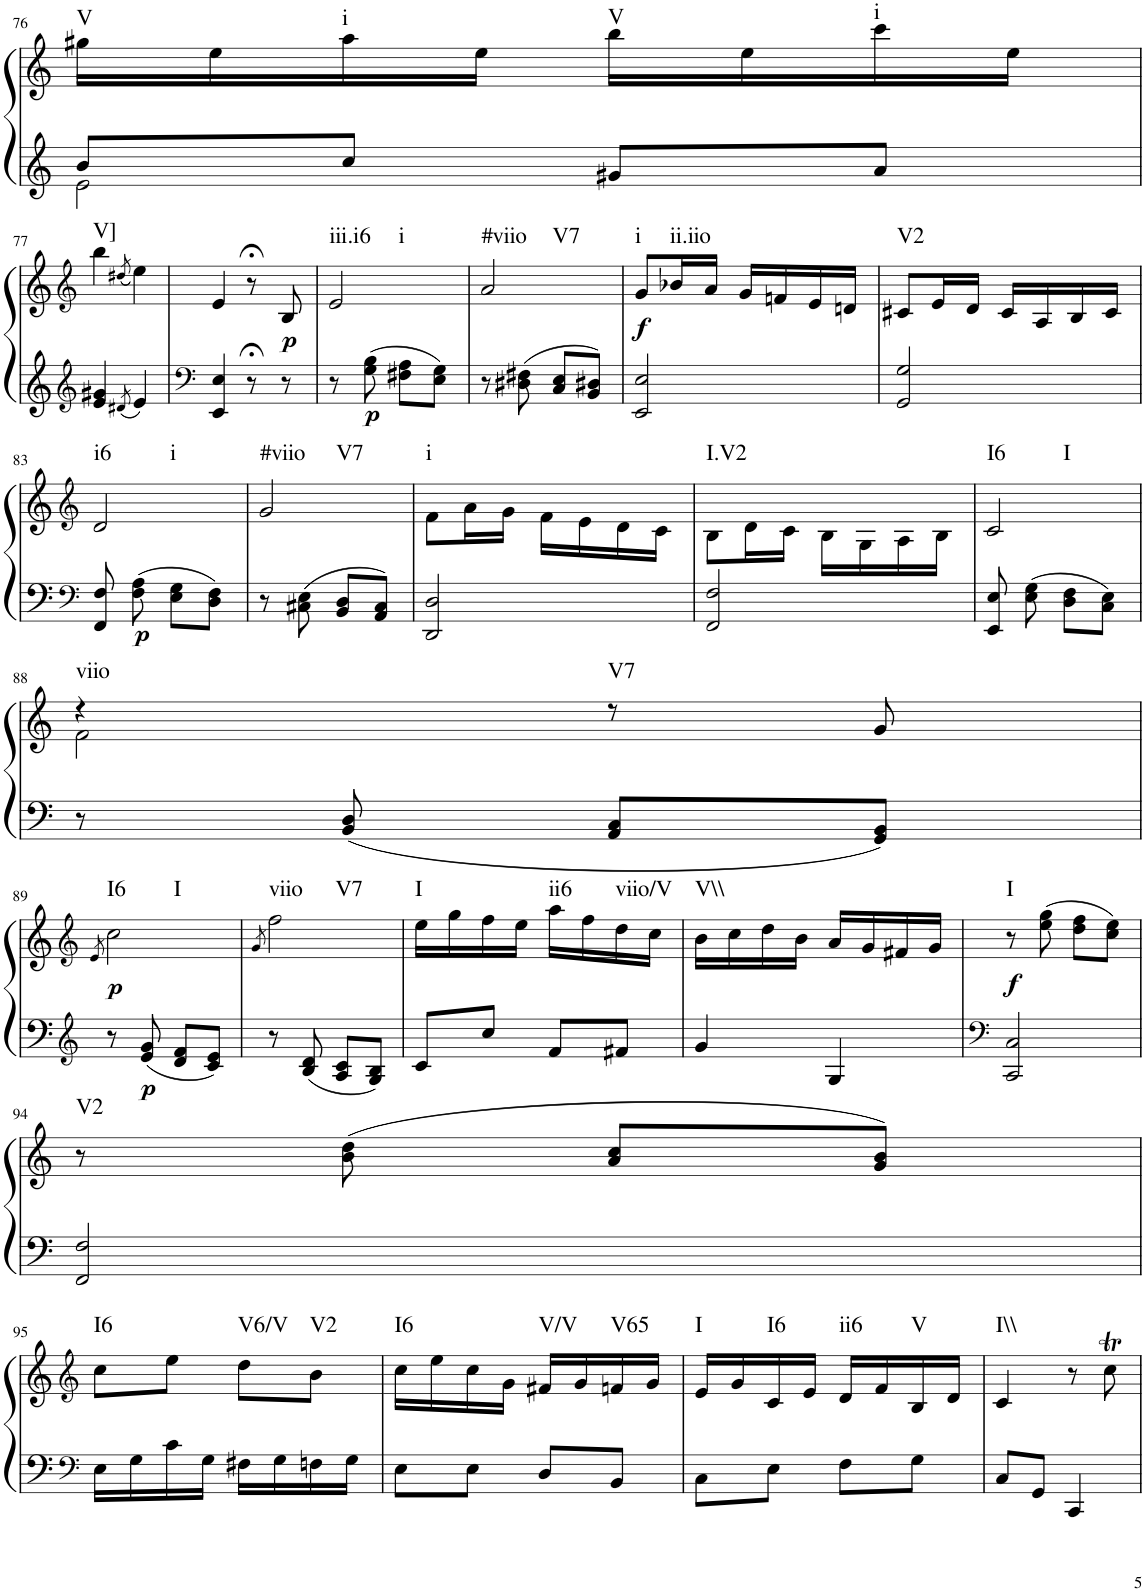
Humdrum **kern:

**kern	**kern	**dynam	**harte
*part1	*part1	*part1	*part1
*staff2	*staff1	*staff1/2	*
*I"Klavier linke Hand	*	*	*
!!LO:PB:g=z
*clefG2	*clefG2	*	*
*k[]	*k[]	*	*
*M2/4	*M2/4	*	*
=76	=76	=76	=76
*^	*	*	*
!	!	!	!	!LO:H:kt=V
8b/L	2e\	16gg#X\LL	.	N
.	.	16ee\	.	.
!	!	!	!	!LO:H:kt=i
8cc/J	.	16aa\	.	N
.	.	16ee\JJ	.	.
!	!	!	!	!LO:H:kt=V
8g#X/L	.	16bb\LL	.	N
.	.	16ee\	.	.
!	!	!	!	!LO:H:kt=i
8a/J	.	16ccc\	.	N
.	.	16ee\JJ	.	.
*v	*v	*	*	*
!!LO:LB:g=z
=77	=77	=77	=77
*clefG2	*clefG2	*	*
!	!	!	!LO:H:kt=V]
4e/ 4g#X/	4bb\	.	N
8qd#X/	(8qdd#X/	.	.
4e/	4ee\)	.	.
=78	=78	=78	=78
*clefF4	*	*	*
4EE/ 4E/	4e/	.	.
8r;<	8r;<	.	.
!	!	!LO:DY:b	!
8r	8B/	p	.
=79	=79	=79	=79
!	!	!	!LO:H:n=1:kt=iii.i6
!	!	!	!LO:H:n=2:kt=i
8r	2e/	.	N N
!	!	!LO:DY:b=2	!
8G\ 8B\	.	p	.
8F#X\ 8A\L	.	.	.
8E\ 8G\J	.	.	.
=80	=80	=80	=80
!	!	!	!LO:H:n=1:kt=#viio
!	!	!	!LO:H:n=2:kt=V7
8r	2a/	.	N N
8D#X\ 8F#X\	.	.	.
8C/ 8E/L	.	.	.
8BB/ 8D#X/J	.	.	.
=81	=81	=81	=81
!	!	!LO:DY:b	!LO:H:kt=i
2EE/ 2E/	8g/L	f	N
!	!	!	!LO:H:kt=ii.iio
.	16b-X/L	.	N
.	16a/JJ	.	.
.	16g/LL	.	.
.	16fn/	.	.
.	16e/	.	.
.	16dn/JJ	.	.
=82	=82	=82	=82
!	!	!	!LO:H:kt=V2
2GG/ 2G/	8c#X/L	.	N
.	16e/L	.	.
.	16d/JJ	.	.
.	16c#/LL	.	.
.	16A/	.	.
.	16B/	.	.
.	16c#/JJ	.	.
!!LO:LB:g=z
=83	=83	=83	=83
*clefF4	*clefG2	*	*
*	*^	*	*
!	!	!	!	!LO:H:n=1:kt=i6
!	!	!	!	!LO:H:n=2:kt=i
8FF/ 8F/	2ryy	2d/	.	N N
!	!	!	!LO:DY:b=2	!
8F\ 8A\	.	.	p	.
8E\ 8G\L	.	.	.	.
8D\ 8F\J	.	.	.	.
=84	=84	=84	=84	=84
!	!	!	!	!LO:H:n=1:kt=#viio
!	!	!	!	!LO:H:n=2:kt=V7
8r	2ryy	2g/	.	N N
8C#X\ 8E\	.	.	.	.
8BB/ 8D/L	.	.	.	.
8AA/ 8C#/J	.	.	.	.
=85	=85	=85	=85	=85
!	!	!	!	!LO:H:kt=i
2DD/ 2D/	2ryy	8f\L	.	N
.	.	16a\L	.	.
.	.	16g\JJ	.	.
.	.	16f\LL	.	.
.	.	16e\	.	.
.	.	16d\	.	.
.	.	16c\JJ	.	.
=86	=86	=86	=86	=86
!	!	!	!	!LO:H:kt=I.V2
2FF/ 2F/	2ryy	8B\L	.	N
.	.	16d\L	.	.
.	.	16c\JJ	.	.
.	.	16B\LL	.	.
.	.	16G\	.	.
.	.	16A\	.	.
.	.	16B\JJ	.	.
=87	=87	=87	=87	=87
!	!	!	!	!LO:H:n=1:kt=I6
!	!	!	!	!LO:H:n=2:kt=I
8EE/ 8E/	2ryy	2c/	.	N N
8E\ 8G\	.	.	.	.
8D\ 8F\L	.	.	.	.
8C\ 8E\J	.	.	.	.
!!LO:LB:g=z	!!
=88	=88	=88	=88	=88
!	!	!	!	!LO:H:kt=viio
8r	4r	2f\	.	N
8BB/ 8D/	.	.	.	.
!	!	!	!	!LO:H:kt=V7
8AA/ 8C/L	8r	.	.	N
8GG/ 8BB/J	8g/	.	.	.
*	*v	*v	*	*
!!LO:LB:g=z
=89	=89	=89	=89
*clefG2	*clefG2	*	*
.	8qe/	.	.
!	!	!LO:DY:b	!LO:H:kt=I
8r	2cc\	p	N
!	!	!LO:DY:b=2	!
8e/ 8g/	.	p	.
8d/ 8f/L	.	.	.
8c/ 8e/J	.	.	.
=90	=90	=90	=90
.	8qg/	.	.
8r	2ff\	.	.
8B/ 8d/	.	.	.
8A/ 8c/L	.	.	.
8G/ 8B/J	.	.	.
=91	=91	=91	=91
8c/L	16ee\LL	.	.
.	16gg\	.	.
8cc/J	16ff\	.	.
.	16ee\JJ	.	.
8f/L	16aa\LL	.	.
.	16ff\	.	.
8f#X/J	16dd\	.	.
.	16cc\JJ	.	.
=92	=92	=92	=92
4g/	16b\LL	.	.
.	16cc\	.	.
.	16dd\	.	.
.	16b\JJ	.	.
4G/	16a/LL	.	.
.	16g/	.	.
.	16f#X/	.	.
.	16g/JJ	.	.
=93	=93	=93	=93
*clefF4	*	*	*
!	!	!LO:DY:b	!
2CC/ 2C/	8r	f	.
.	(8ee\ 8gg\	.	.
.	8dd\ 8ff\L	.	.
.	8cc\ 8ee\J)	.	.
!!LO:LB:g=z
=94	=94	=94	=94
2FF/ 2F/	8r	.	.
.	(8b\ 8dd\	.	.
.	8a/ 8cc/L	.	.
.	8g/ 8b/J)	.	.
!!LO:LB:g=z
=95	=95	=95	=95
*clefF4	*clefG2	*	*
16E\LL	8cc\L	.	.
16G\	.	.	.
16c\	8ee\J	.	.
16G\JJ	.	.	.
16F#X\LL	8dd\L	.	.
16G\	.	.	.
16Fn\	8b\J	.	.
16G\JJ	.	.	.
=96	=96	=96	=96
8E\L	16cc\LL	.	.
.	16ee\	.	.
8E\J	16cc\	.	.
.	16g\JJ	.	.
8D/L	16f#X/LL	.	.
.	16g/	.	.
8BB/J	16fn/	.	.
.	16g/JJ	.	.
=97	=97	=97	=97
8C\L	16e/LL	.	.
.	16g/	.	.
8E\J	16c/	.	.
.	16e/JJ	.	.
8F\L	16d/LL	.	.
.	16f/	.	.
8G\J	16B/	.	.
.	16d/JJ	.	.
=98	=98	=98	=98
8C/L	4c/	.	.
8GG/J	.	.	.
4CC/	8r	.	.
.	8ccT\	.	.
=	=	=	=
*-	*-	*-	*-
